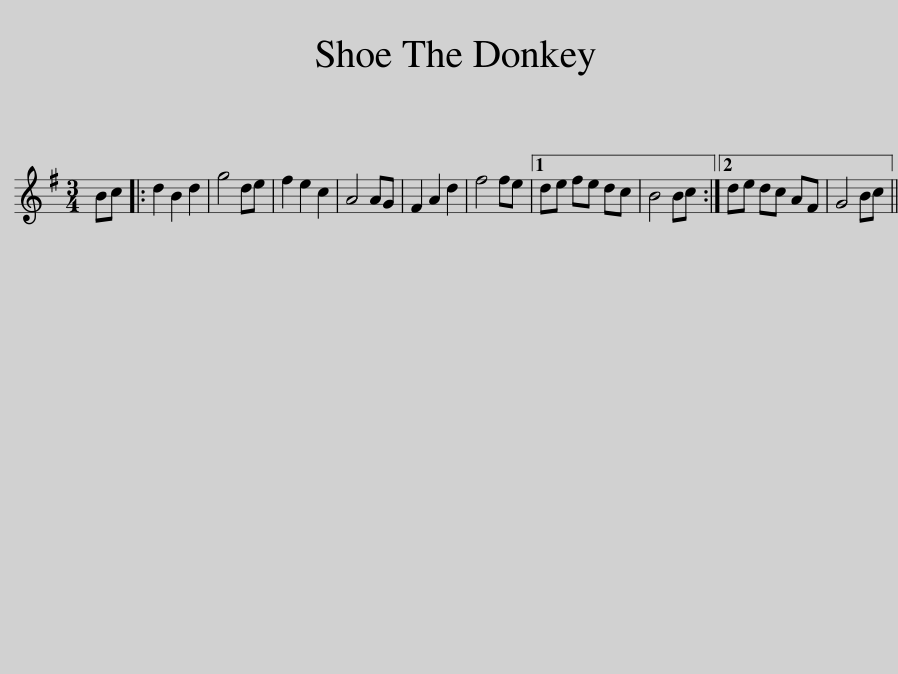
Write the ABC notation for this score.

X:1
L:1/8
M:3/4
I:linebreak $
K:G
V:1 treble
V:1
 Bc |: d2 B2 d2 | g4 de | f2 e2 c2 | A4 AG | %5
 F2 A2 d2 | f4 fe |1 de fe dc | B4 Bc :|2 de dc AF | %10
 G4 Bc || %11
